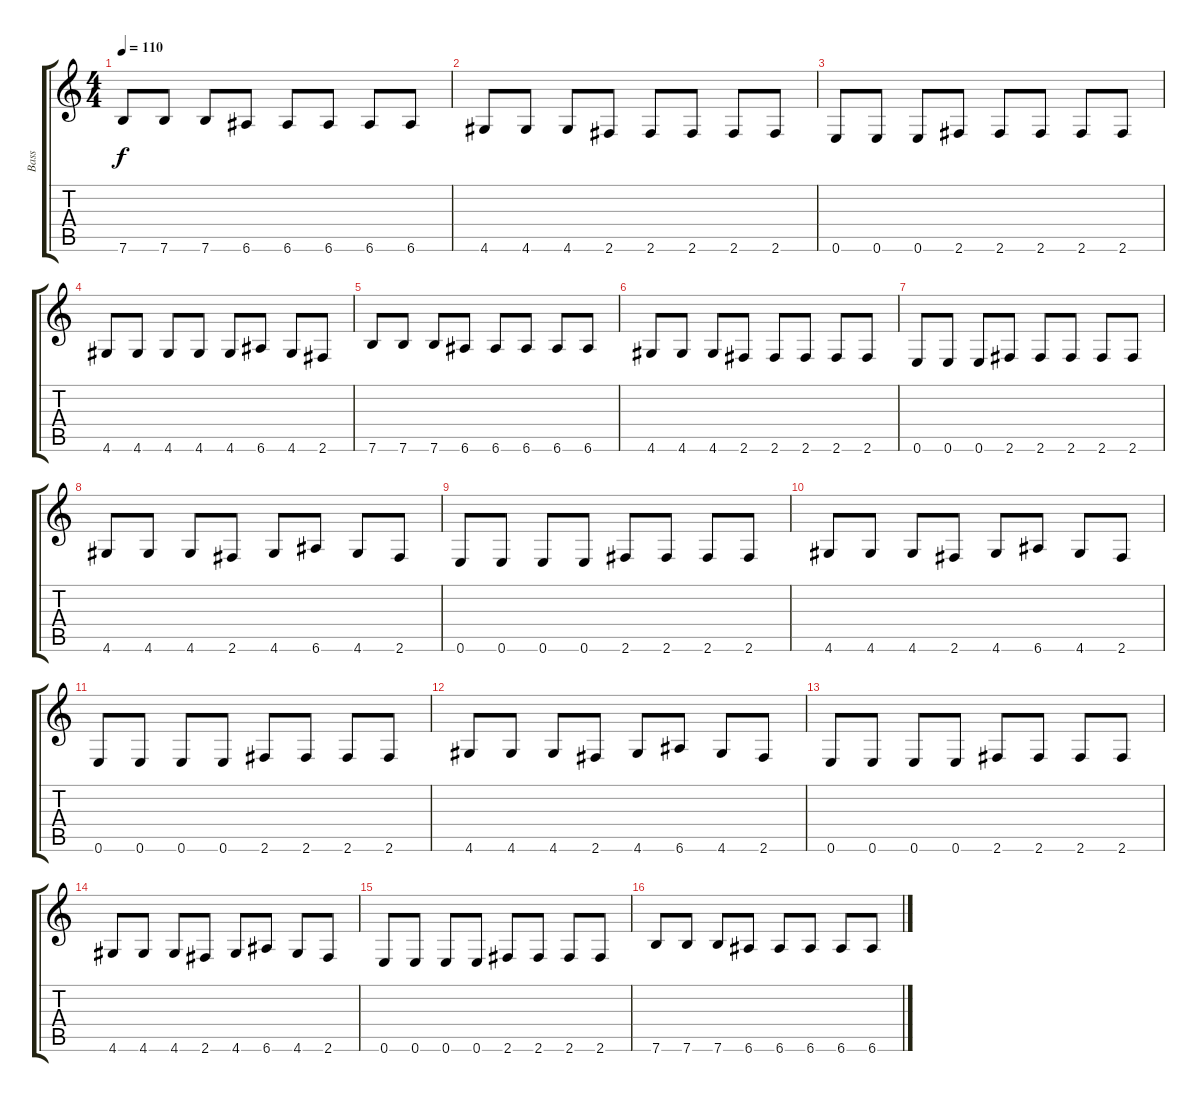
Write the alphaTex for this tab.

\track ("Bass" "Bass") {instrument electricbasspick}
\staff {score tabs}
\tuning (E4 B3 G3 D3 A2 E2) {hide}
\ts (4 4)
\tempo 110
\clef g2
\ks c
7.6.8{dy f} 7.6.8 7.6.8 6.6.8 6.6.8 6.6.8 6.6.8 6.6.8 |
4.6.8 4.6.8 4.6.8 2.6.8 2.6.8 2.6.8 2.6.8 2.6.8 |
0.6.8 0.6.8 0.6.8 2.6.8 2.6.8 2.6.8 2.6.8 2.6.8 |
4.6.8 4.6.8 4.6.8 4.6.8 4.6.8 6.6.8 4.6.8 2.6.8 |
7.6.8 7.6.8 7.6.8 6.6.8 6.6.8 6.6.8 6.6.8 6.6.8 |
4.6.8 4.6.8 4.6.8 2.6.8 2.6.8 2.6.8 2.6.8 2.6.8 |
0.6.8 0.6.8 0.6.8 2.6.8 2.6.8 2.6.8 2.6.8 2.6.8 |
4.6.8 4.6.8 4.6.8 2.6.8 4.6.8 6.6.8 4.6.8 2.6.8 |
0.6.8 0.6.8 0.6.8 0.6.8 2.6.8 2.6.8 2.6.8 2.6.8 |
4.6.8 4.6.8 4.6.8 2.6.8 4.6.8 6.6.8 4.6.8 2.6.8 |
0.6.8 0.6.8 0.6.8 0.6.8 2.6.8 2.6.8 2.6.8 2.6.8 |
4.6.8 4.6.8 4.6.8 2.6.8 4.6.8 6.6.8 4.6.8 2.6.8 |
0.6.8 0.6.8 0.6.8 0.6.8 2.6.8 2.6.8 2.6.8 2.6.8 |
4.6.8 4.6.8 4.6.8 2.6.8 4.6.8 6.6.8 4.6.8 2.6.8 |
0.6.8 0.6.8 0.6.8 0.6.8 2.6.8 2.6.8 2.6.8 2.6.8 |
7.6.8 7.6.8 7.6.8 6.6.8 6.6.8 6.6.8 6.6.8 6.6.8
